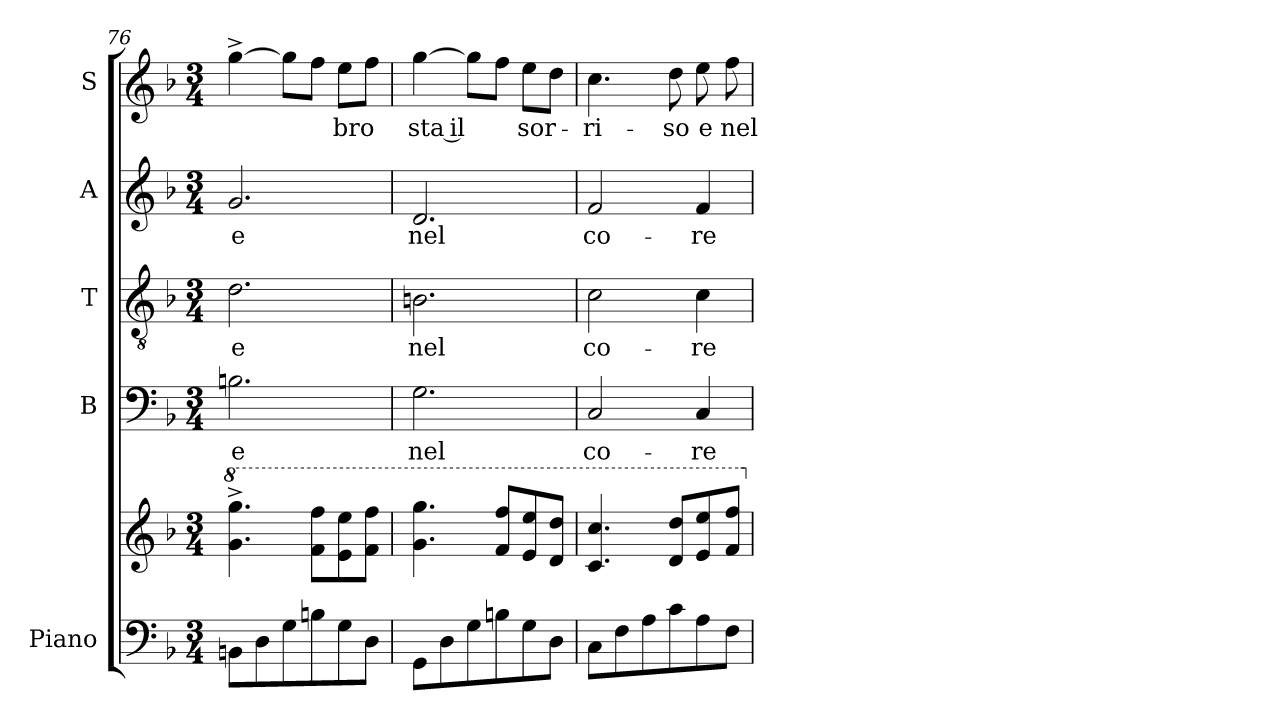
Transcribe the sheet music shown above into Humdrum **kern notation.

**kern	**kern	**kern	**text	**kern	**text	**kern	**text	**kern	**text
*part5	*part5	*part4	*part4	*part3	*part3	*part2	*part2	*part1	*part1
*staff6	*staff5	*staff4	*staff4	*staff3	*staff3	*staff2	*staff2	*staff1	*staff1
*I"Piano	*	*I"B	*	*I"T	*	*I"A	*	*I"S	*
*I'Pno	*	*I'B	*	*I'T	*	*I'A	*	*I'S	*
!!LO:PB:g=z
*clefF4	*clefG2	*clefF4	*	*clefGv2	*	*clefG2	*	*clefG2	*
*k[b-]	*k[b-]	*k[b-]	*	*k[b-]	*	*k[b-]	*	*k[b-]	*
*M3/4	*M3/4	*M3/4	*	*M3/4	*	*M3/4	*	*M3/4	*
*	*8va	*	*	*	*	*	*	*	*
=76	=76	=76	=76	=76	=76	=76	=76	=76	=76
8BBn\L	4.gg\^ 4.ggg\^	2.Bn\	e	2.d\	e	2.g/	e	[4gg^\	.
8D\	.	.	.	.	.	.	.	.	.
8G\	.	.	.	.	.	.	.	8gg\L]	.
8Bn\	8ff\ 8fff\L	.	.	.	.	.	.	8ff\J	.
8G\	8ee\ 8eee\	.	.	.	.	.	.	8ee\L	-bro
8D\J	8ff\ 8fff\J	.	.	.	.	.	.	8ff\J	.
=77	=77	=77	=77	=77	=77	=77	=77	=77	=77
8GG\L	4.gg\ 4.ggg\	2.G\	nel	2.Bn\	nel	2.d/	nel	[4gg\	sta il
8D\	.	.	.	.	.	.	.	.	.
8G\	.	.	.	.	.	.	.	8gg\L]	.
8Bn\	8ff/ 8fff/L	.	.	.	.	.	.	8ff\J	.
8G\	8ee/ 8eee/	.	.	.	.	.	.	8ee\L	sor-
8D\J	8dd/ 8ddd/J	.	.	.	.	.	.	8dd\J	.
=78	=78	=78	=78	=78	=78	=78	=78	=78	=78
8C\L	4.cc/ 4.ccc/	2C/	co-	2c\	co-	2f/	co-	4.cc\	-ri-
8F\	.	.	.	.	.	.	.	.	.
8A\	.	.	.	.	.	.	.	.	.
8c\	8dd/ 8ddd/L	.	.	.	.	.	.	8dd\	-so
8A\	8ee/ 8eee/	4C/	-re	4c\	-re	4f/	-re	8ee\	e
8F\J	8ff/ 8fff/J	.	.	.	.	.	.	8ff\	nel
*	*X8va	*	*	*	*	*	*	*	*
=	=	=	=	=	=	=	=	=	=
*-	*-	*-	*-	*-	*-	*-	*-	*-	*-
